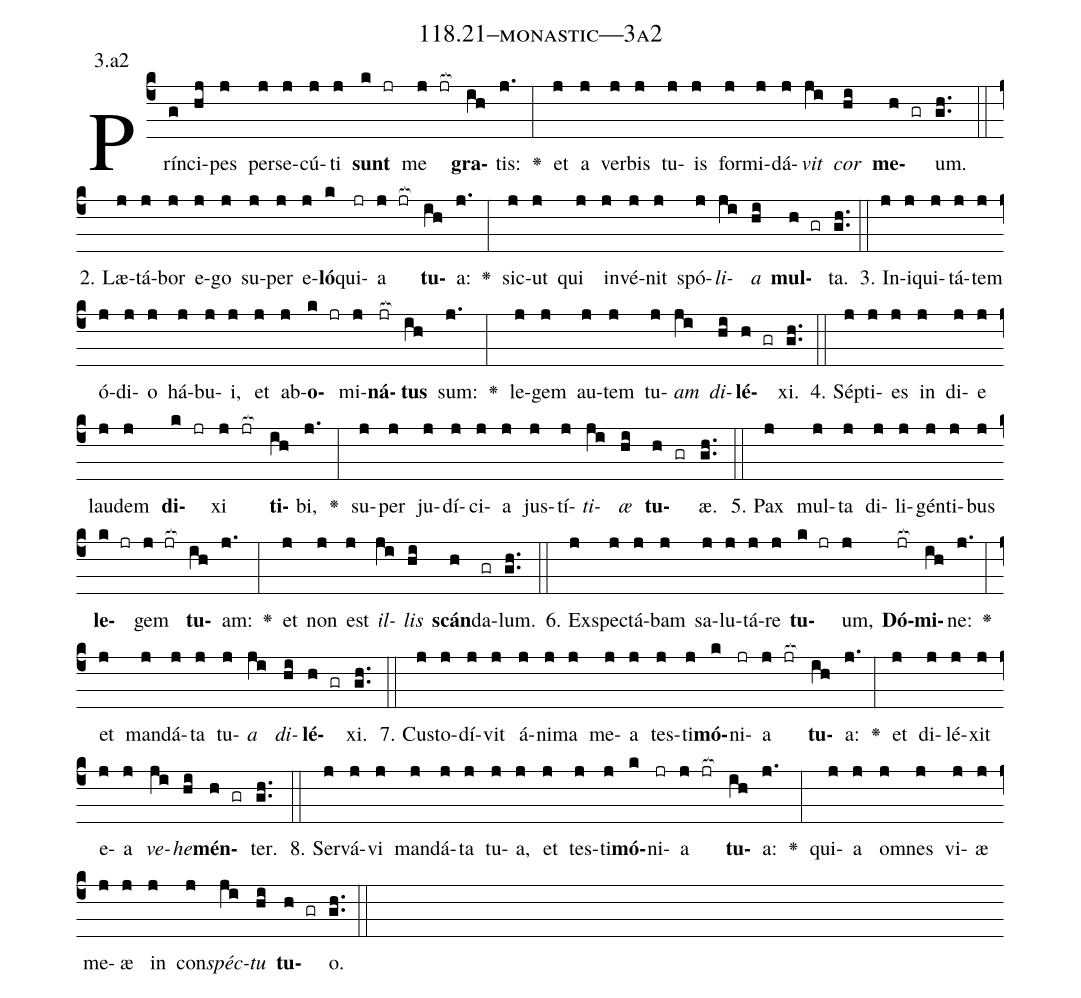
name: 118.21--monastic---3a2;
annotation: 3.a2;
%%
(c4)Prín(g)ci(hj)pes(j) per(j)se(j)cú(j)ti(j) <b>sunt</b>(k jr) me(j jr[ocb:1{]) <b>gra</b>(ih[ocb:0}])tis:(j.) <v>\greheightstar</v>(:) et(j) a(j) ver(j)bis(j) tu(j)is(j) for(j)mi(j)dá(j)<i>vit</i>(ji) <i>cor</i>(hi) <b>me</b>(h gr)um.(gh..) (::)
2. Læ(j)tá(j)bor(j) e(j)go(j) su(j)per(j) e(j)<b>ló</b>(k)qui(jr)a(j jr[ocb:1{]) <b>tu</b>(ih[ocb:0}])a:(j.) <v>\greheightstar</v>(:) sic(j)ut(j) qui(j) in(j)vé(j)nit(j) spó(j)<i>li</i>(ji)<i>a</i>(hi) <b>mul</b>(h gr)ta.(gh..) (::)
3. In(j)i(j)qui(j)tá(j)tem(j) ó(j)di(j)o(j) há(j)bu(j)i,(j) et(j) ab(j)<b>o</b>(k jr)mi(j)<b>ná</b>(jr[ocb:1{])<b>tus</b>(ih[ocb:0}]) sum:(j.) <v>\greheightstar</v>(:) le(j)gem(j) au(j)tem(j) tu(j)<i>am</i>(ji) <i>di</i>(hi)<b>lé</b>(h gr)xi.(gh..) (::)
4. Sép(j)ti(j)es(j) in(j) di(j)e(j) lau(j)dem(j) <b>di</b>(k jr)xi(j jr[ocb:1{]) <b>ti</b>(ih[ocb:0}])bi,(j.) <v>\greheightstar</v>(:) su(j)per(j) ju(j)dí(j)ci(j)a(j) jus(j)tí(j)<i>ti</i>(ji)<i>æ</i>(hi) <b>tu</b>(h gr)æ.(gh..) (::)
5. Pax(j) mul(j)ta(j) di(j)li(j)gén(j)ti(j)bus(j) <b>le</b>(k jr)gem(j jr[ocb:1{]) <b>tu</b>(ih[ocb:0}])am:(j.) <v>\greheightstar</v>(:) et(j) non(j) est(j) <i>il</i>(ji)<i>lis</i>(hi) <b>scán</b>(h)da(gr)lum.(gh..) (::)
6. Ex(j)spec(j)tá(j)bam(j) sa(j)lu(j)tá(j)re(j) <b>tu</b>(k jr)um,(j) <b>Dó</b>(jr[ocb:1{])<b>mi</b>(ih[ocb:0}])ne:(j.) <v>\greheightstar</v>(:) et(j) man(j)dá(j)ta(j) tu(j)<i>a</i>(ji) <i>di</i>(hi)<b>lé</b>(h gr)xi.(gh..) (::)
7. Cus(j)to(j)dí(j)vit(j) á(j)ni(j)ma(j) me(j)a(j) tes(j)ti(j)<b>mó</b>(k)ni(jr)a(j jr[ocb:1{]) <b>tu</b>(ih[ocb:0}])a:(j.) <v>\greheightstar</v>(:) et(j) di(j)lé(j)xit(j) e(j)a(j) <i>ve</i>(ji)<i>he</i>(hi)<b>mén</b>(h gr)ter.(gh..) (::)
8. Ser(j)vá(j)vi(j) man(j)dá(j)ta(j) tu(j)a,(j) et(j) tes(j)ti(j)<b>mó</b>(k)ni(jr)a(j jr[ocb:1{]) <b>tu</b>(ih[ocb:0}])a:(j.) <v>\greheightstar</v>(:) qui(j)a(j) om(j)nes(j) vi(j)æ(j) me(j)æ(j) in(j) con(j)<i>spéc</i>(ji)<i>tu</i>(hi) <b>tu</b>(h gr)o.(gh..) (::)
